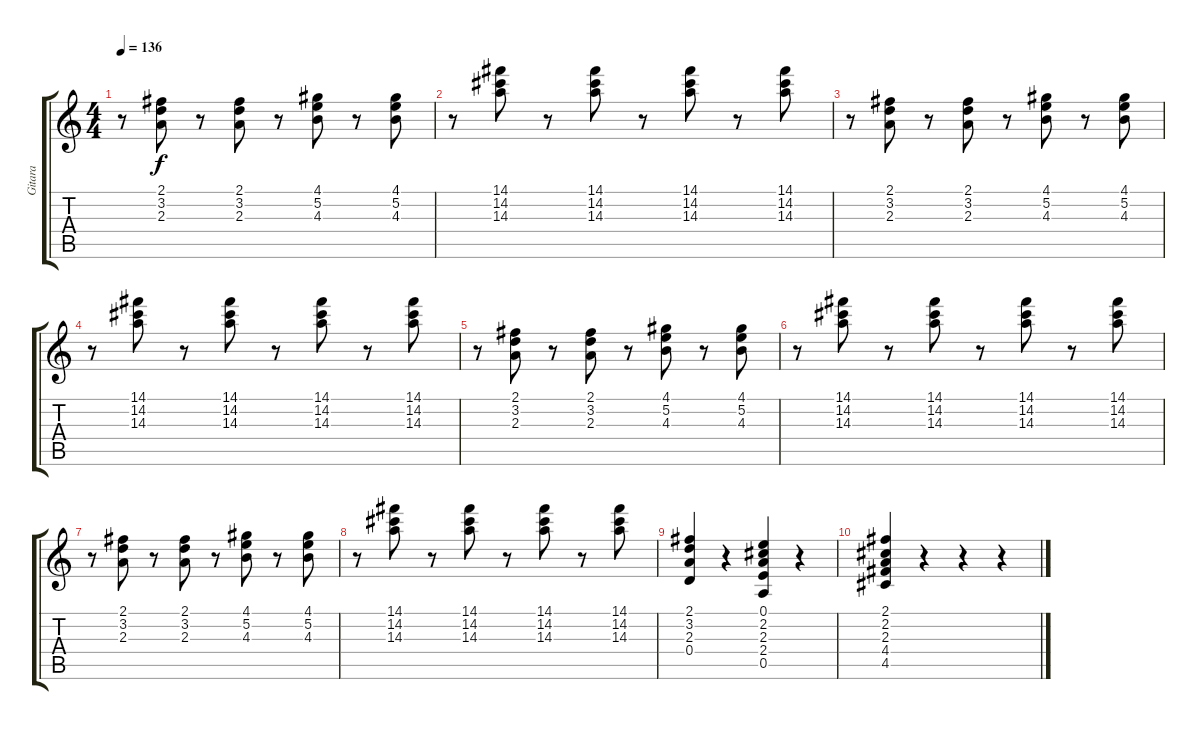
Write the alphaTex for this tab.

\track ("Gitara" "Gitara") {instrument electricguitarmuted}
\staff {score tabs}
\tuning (E4 B3 G3 D3 A2 E2) {hide}
\ts (4 4)
\tempo 136
\clef g2
\ks c
r.8{dy f} (2.1 3.2 2.3).8 r.8 (2.1 3.2 2.3).8 r.8 (4.1 5.2 4.3).8 r.8 (4.1 5.2 4.3).8 |
r.8 (14.1 14.2 14.3).8 r.8 (14.1 14.2 14.3).8 r.8 (14.1 14.2 14.3).8 r.8 (14.1 14.2 14.3).8 |
r.8 (2.1 3.2 2.3).8 r.8 (2.1 3.2 2.3).8 r.8 (4.1 5.2 4.3).8 r.8 (4.1 5.2 4.3).8 |
r.8 (14.1 14.2 14.3).8 r.8 (14.1 14.2 14.3).8 r.8 (14.1 14.2 14.3).8 r.8 (14.1 14.2 14.3).8 |
r.8 (2.1 3.2 2.3).8 r.8 (2.1 3.2 2.3).8 r.8 (4.1 5.2 4.3).8 r.8 (4.1 5.2 4.3).8 |
r.8 (14.1 14.2 14.3).8 r.8 (14.1 14.2 14.3).8 r.8 (14.1 14.2 14.3).8 r.8 (14.1 14.2 14.3).8 |
r.8 (2.1 3.2 2.3).8 r.8 (2.1 3.2 2.3).8 r.8 (4.1 5.2 4.3).8 r.8 (4.1 5.2 4.3).8 |
r.8 (14.1 14.2 14.3).8 r.8 (14.1 14.2 14.3).8 r.8 (14.1 14.2 14.3).8 r.8 (14.1 14.2 14.3).8 |
(2.1 3.2 2.3 0.4).4 r.4 (0.1 2.2 2.3 2.4 0.5).4 r.4 |
(2.1 2.2 2.3 4.4 4.5).4 r.4 r.4 r.4
